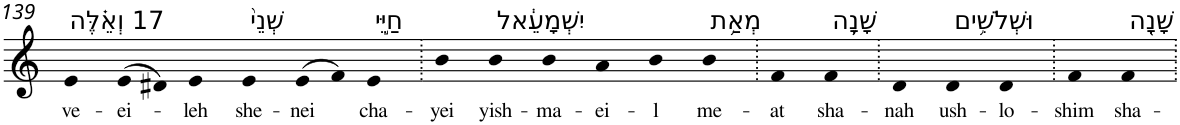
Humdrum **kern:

**kern	**text
*part1	*part1
*staff1	*staff1
*I"Piano	*
*I'Pno	*
!!LO:PB:g=z
*clefG2	*
*k[]	*
=139	=139
!LO:TX:a:t=17 וְאֵ֗לֶּה	!
!	!LO:LY:b
4e	ve-
!	!LO:LY:b
(>8e	-ei-
8d#X)	.
!	!LO:LY:b
4e	-leh
!LO:TX:a:t=שְׁנֵי֙	!
!	!LO:LY:b
4e	she-
!	!LO:LY:b
(>8e	-nei
8f)	.
!LO:TX:a:t=חַיֵּ֣י	!
!	!LO:LY:b
4e	cha-
=140.	=140.
!	!LO:LY:b
4b	-yei
!LO:TX:a:t=יִשְׁמָעֵ֔אל	!
!	!LO:LY:b
4b	yish-
!	!LO:LY:b
4b	-ma-
!	!LO:LY:b
4a	-ei-
!	!LO:LY:b
4b	-l
!LO:TX:a:t=מְאַ֥ת	!
!	!LO:LY:b
4b	me-
=141.	=141.
!	!LO:LY:b
4f	-at
!LO:TX:a:t=שָׁנָ֛ה	!
!	!LO:LY:b
4f	sha-
=142.	=142.
!	!LO:LY:b
4d	-nah
!LO:TX:a:t=וּשְׁלֹשִׁ֥ים	!
!	!LO:LY:b
4d	ush-
!	!LO:LY:b
4d	-lo-
=143.	=143.
!	!LO:LY:b
4f	-shim
!LO:TX:a:t=שָׁנָ֖ה	!
!	!LO:LY:b
4f	sha-
=.	=.
*-	*-
